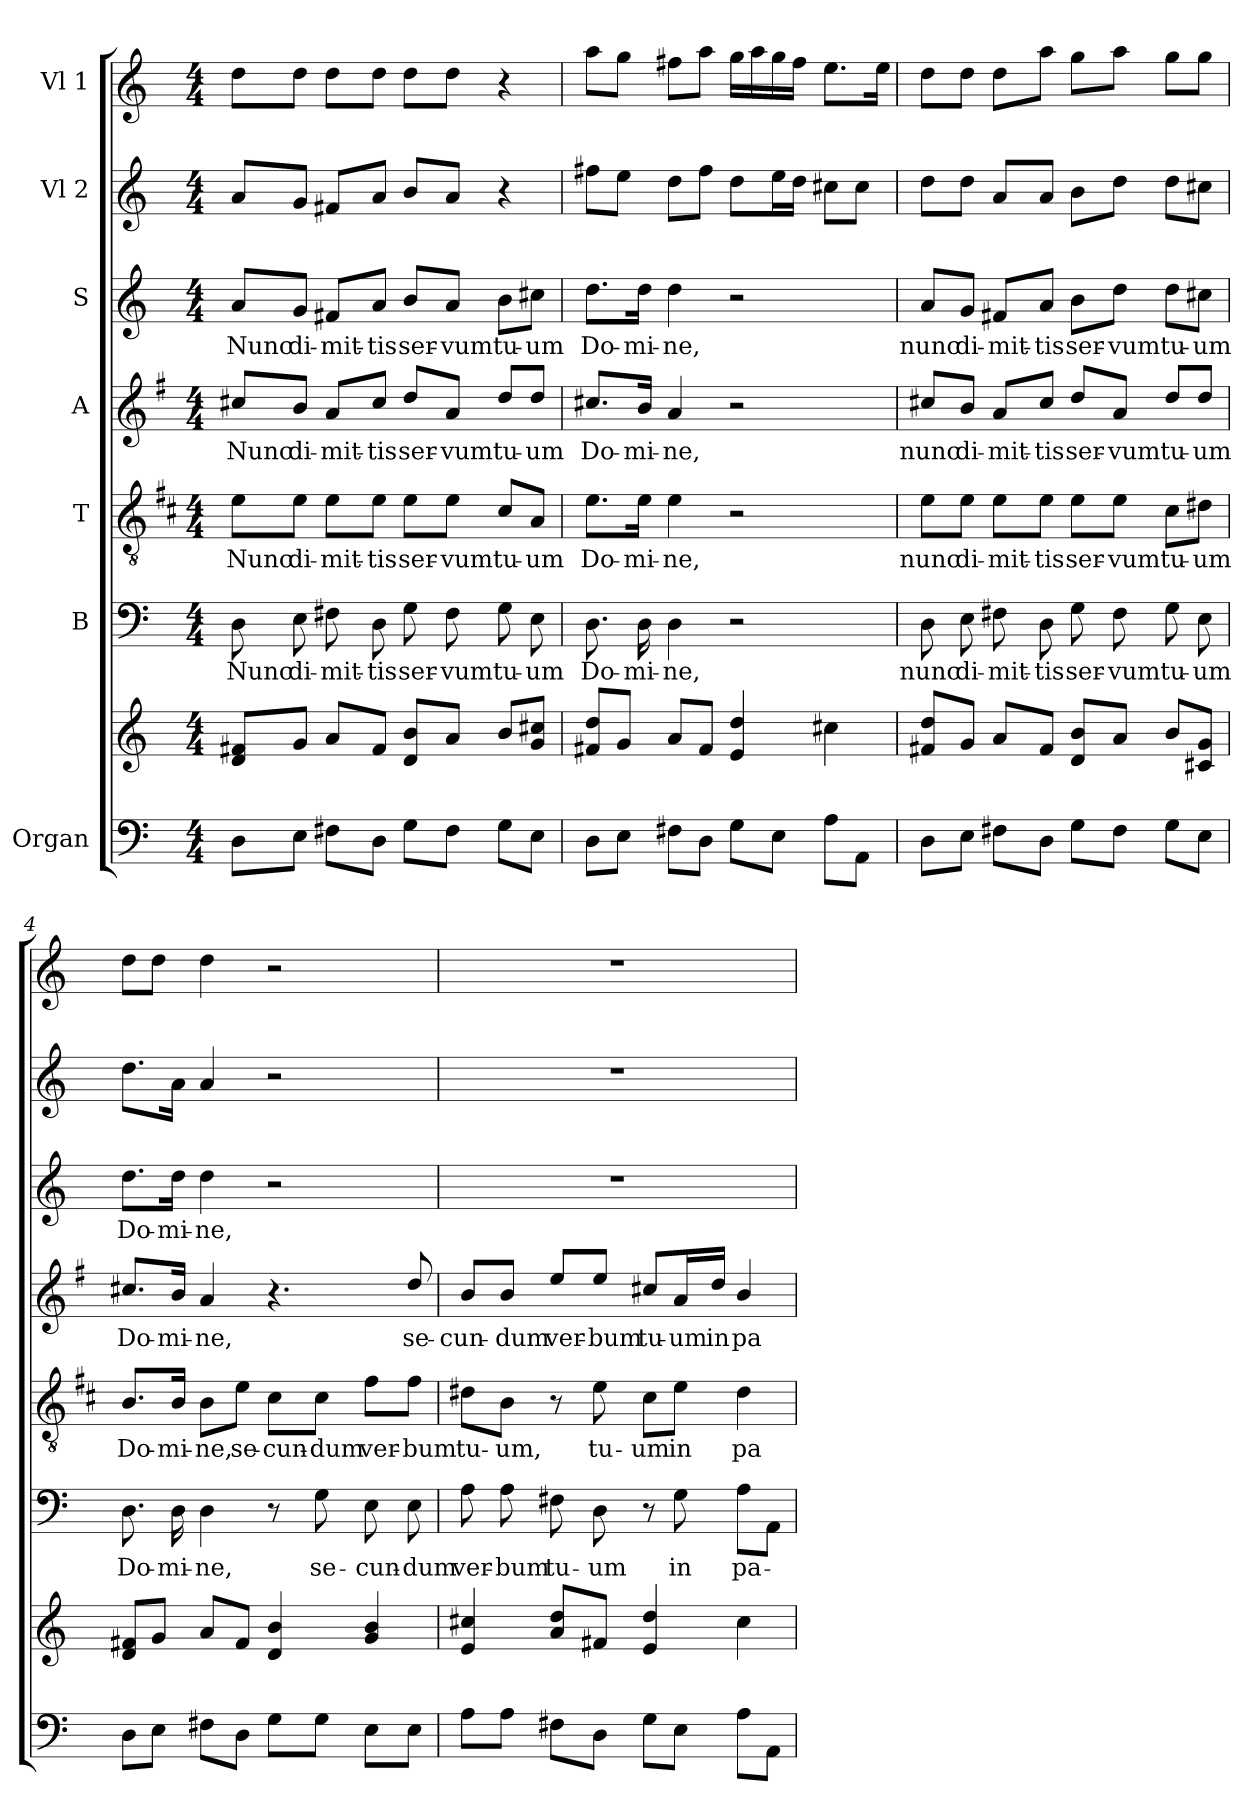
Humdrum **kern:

**kern	**kern	**kern	**text	**kern	**text	**kern	**text	**kern	**text	**kern	**kern
*part7	*part7	*part6	*part6	*part5	*part5	*part4	*part4	*part3	*part3	*part2	*part1
*staff8	*staff7	*staff6	*staff6	*staff5	*staff5	*staff4	*staff4	*staff3	*staff3	*staff2	*staff1
*I"Organ	*	*I"B	*	*I"T	*	*I"A	*	*I"S	*	*I"Vl 2	*I"Vl 1
!!LO:PB:g=z
*clefF4	*clefG2	*clefF4	*	*clefGv2	*	*clefG2	*	*clefG2	*	*clefG2	*clefG2
*	*	*	*	*ITrd1c2	*	*ITrd4c7	*	*	*	*	*
*k[]	*k[]	*k[]	*	*k[]	*	*k[]	*	*k[]	*	*k[]	*k[]
*C:	*C:	*C:	*	*C:	*	*C:	*	*C:	*	*C:	*C:
*M4/4	*M4/4	*M4/4	*	*M4/4	*	*M4/4	*	*M4/4	*	*M4/4	*M4/4
=1	=1	=1	=1	=1	=1	=1	=1	=1	=1	=1	=1
!	!	!	!LO:LY:b	!	!LO:LY:b	!	!LO:LY:b	!	!LO:LY:b	!	!
8D\L	8d/ 8f#X/L	8D\	Nunc	8d\L	Nunc	8f#X/L	Nunc	8a/L	Nunc	8a/L	8dd\L
!	!	!	!LO:LY:b	!	!LO:LY:b	!	!LO:LY:b	!	!LO:LY:b	!	!
8E\J	8g/J	8E\	di-	8d\J	di-	8e/J	di-	8g/J	di-	8g/J	8dd\J
!	!	!	!LO:LY:b	!	!LO:LY:b	!	!LO:LY:b	!	!LO:LY:b	!	!
8F#X\L	8a/L	8F#X\	-mit-	8d\L	-mit-	8d/L	-mit-	8f#X/L	-mit-	8f#X/L	8dd\L
!	!	!	!LO:LY:b	!	!LO:LY:b	!	!LO:LY:b	!	!LO:LY:b	!	!
8D\J	8f#/J	8D\	-tis	8d\J	-tis	8f#/J	-tis	8a/J	-tis	8a/J	8dd\J
!	!	!	!LO:LY:b	!	!LO:LY:b	!	!LO:LY:b	!	!LO:LY:b	!	!
8G\L	8d/ 8b/L	8G\	ser-	8d\L	ser-	8g/L	ser-	8b/L	ser-	8b/L	8dd\L
!	!	!	!LO:LY:b	!	!LO:LY:b	!	!LO:LY:b	!	!LO:LY:b	!	!
8F#\J	8a/J	8F#\	-vum	8d\J	-vum	8d/J	-vum	8a/J	-vum	8a/J	8dd\J
!	!	!	!LO:LY:b	!	!LO:LY:b	!	!LO:LY:b	!	!LO:LY:b	!	!
8G\L	8b/L	8G\	tu-	8B/L	tu-	8g/L	tu-	8b\L	tu-	4r	4r
!	!	!	!LO:LY:b	!	!LO:LY:b	!	!LO:LY:b	!	!LO:LY:b	!	!
8E\J	8g/ 8cc#X/J	8E\	-um	8G/J	-um	8g/J	-um	8cc#X\J	-um	.	.
=2	=2	=2	=2	=2	=2	=2	=2	=2	=2	=2	=2
!	!	!	!LO:LY:b	!	!LO:LY:b	!	!LO:LY:b	!	!LO:LY:b	!	!
8D\L	8f#X/ 8dd/L	8.D\	Do-	8.d\L	Do-	8.f#X/L	Do-	8.dd\L	Do-	8ff#X\L	8aa\L
8E\J	8g/J	.	.	.	.	.	.	.	.	8ee\J	8gg\J
!	!	!	!LO:LY:b	!	!LO:LY:b	!	!LO:LY:b	!	!LO:LY:b	!	!
.	.	16D\	-mi-	16d\Jk	-mi-	16e/Jk	-mi-	16dd\Jk	-mi-	.	.
!	!	!	!LO:LY:b	!	!LO:LY:b	!	!LO:LY:b	!	!LO:LY:b	!	!
8F#X\L	8a/L	4D\	-ne,	4d\	-ne,	4d/	-ne,	4dd\	-ne,	8dd\L	8ff#X\L
8D\J	8f#/J	.	.	.	.	.	.	.	.	8ff#\J	8aa\J
8G\L	4e/ 4dd/	2r	.	2r	.	2r	.	2r	.	8dd\L	16gg\LL
.	.	.	.	.	.	.	.	.	.	.	16aa\
8E\J	.	.	.	.	.	.	.	.	.	16ee\L	16gg\
.	.	.	.	.	.	.	.	.	.	16dd\JJ	16ff#\JJ
8A\L	4cc#X\	.	.	.	.	.	.	.	.	8cc#X\L	8.ee\L
8AA\J	.	.	.	.	.	.	.	.	.	8cc#\J	.
.	.	.	.	.	.	.	.	.	.	.	16ee\Jk
=3	=3	=3	=3	=3	=3	=3	=3	=3	=3	=3	=3
!	!	!	!LO:LY:b	!	!LO:LY:b	!	!LO:LY:b	!	!LO:LY:b	!	!
8D\L	8f#X/ 8dd/L	8D\	nunc	8d\L	nunc	8f#X/L	nunc	8a/L	nunc	8dd\L	8dd\L
!	!	!	!LO:LY:b	!	!LO:LY:b	!	!LO:LY:b	!	!LO:LY:b	!	!
8E\J	8g/J	8E\	di-	8d\J	di-	8e/J	di-	8g/J	di-	8dd\J	8dd\J
!	!	!	!LO:LY:b	!	!LO:LY:b	!	!LO:LY:b	!	!LO:LY:b	!	!
8F#X\L	8a/L	8F#X\	-mit-	8d\L	-mit-	8d/L	-mit-	8f#X/L	-mit-	8a/L	8dd\L
!	!	!	!LO:LY:b	!	!LO:LY:b	!	!LO:LY:b	!	!LO:LY:b	!	!
8D\J	8f#/J	8D\	-tis	8d\J	-tis	8f#/J	-tis	8a/J	-tis	8a/J	8aa\J
!	!	!	!LO:LY:b	!	!LO:LY:b	!	!LO:LY:b	!	!LO:LY:b	!	!
8G\L	8d/ 8b/L	8G\	ser-	8d\L	ser-	8g/L	ser-	8b\L	ser-	8b\L	8gg\L
!	!	!	!LO:LY:b	!	!LO:LY:b	!	!LO:LY:b	!	!LO:LY:b	!	!
8F#\J	8a/J	8F#\	-vum	8d\J	-vum	8d/J	-vum	8dd\J	-vum	8dd\J	8aa\J
!	!	!	!LO:LY:b	!	!LO:LY:b	!	!LO:LY:b	!	!LO:LY:b	!	!
8G\L	8b/L	8G\	tu-	8B\L	tu-	8g/L	tu-	8dd\L	tu-	8dd\L	8gg\L
!	!	!	!LO:LY:b	!	!LO:LY:b	!	!LO:LY:b	!	!LO:LY:b	!	!
8E\J	8c#X/ 8g/J	8E\	-um	8c#X\J	-um	8g/J	-um	8cc#X\J	-um	8cc#X\J	8gg\J
!!LO:PB:g=z
=4	=4	=4	=4	=4	=4	=4	=4	=4	=4	=4	=4
!	!	!	!LO:LY:b	!	!LO:LY:b	!	!LO:LY:b	!	!LO:LY:b	!	!
8D\L	8d/ 8f#X/L	8.D\	Do-	8.A/L	Do-	8.f#X/L	Do-	8.dd\L	Do-	8.dd\L	8dd\L
8E\J	8g/J	.	.	.	.	.	.	.	.	.	8dd\J
!	!	!	!LO:LY:b	!	!LO:LY:b	!	!LO:LY:b	!	!LO:LY:b	!	!
.	.	16D\	-mi-	16A/Jk	-mi-	16e/Jk	-mi-	16dd\Jk	-mi-	16a\Jk	.
!	!	!	!LO:LY:b	!	!LO:LY:b	!	!LO:LY:b	!	!LO:LY:b	!	!
8F#X\L	8a/L	4D\	-ne,	8A\L	-ne,	4d/	-ne,	4dd\	-ne,	4a/	4dd\
!	!	!	!	!	!LO:LY:b	!	!	!	!	!	!
8D\J	8f#/J	.	.	8d\J	se-	.	.	.	.	.	.
!	!	!	!	!	!LO:LY:b	!	!	!	!	!	!
8G\L	4d/ 4b/	8r	.	8B\L	-cun-	4.r	.	2r	.	2r	2r
!	!	!	!LO:LY:b	!	!LO:LY:b	!	!	!	!	!	!
8G\J	.	8G\	se-	8B\J	-dum	.	.	.	.	.	.
!	!	!	!LO:LY:b	!	!LO:LY:b	!	!	!	!	!	!
8E\L	4g/ 4b/	8E\	-cun-	8e\L	ver-	.	.	.	.	.	.
!	!	!	!LO:LY:b	!	!LO:LY:b	!	!LO:LY:b	!	!	!	!
8E\J	.	8E\	-dum	8e\J	-bum	8g/	se-	.	.	.	.
=5	=5	=5	=5	=5	=5	=5	=5	=5	=5	=5	=5
!	!	!	!LO:LY:b	!	!LO:LY:b	!	!LO:LY:b	!	!	!	!
8A\L	4e/ 4cc#X/	8A\	ver-	8c#X\L	tu-	8e/L	-cun-	1r	.	1r	1r
!	!	!	!LO:LY:b	!	!LO:LY:b	!	!LO:LY:b	!	!	!	!
8A\J	.	8A\	-bum	8A\J	-um,	8e/J	-dum	.	.	.	.
!	!	!	!LO:LY:b	!	!	!	!LO:LY:b	!	!	!	!
8F#X\L	8a/ 8dd/L	8F#X\	tu-	8r	.	8a/L	ver-	.	.	.	.
!	!	!	!LO:LY:b	!	!LO:LY:b	!	!LO:LY:b	!	!	!	!
8D\J	8f#X/J	8D\	-um	8d\	tu-	8a/J	-bum	.	.	.	.
!	!	!	!	!	!LO:LY:b	!	!LO:LY:b	!	!	!	!
8G\L	4e/ 4dd/	8r	.	8B\L	-um	8f#X/L	tu-	.	.	.	.
!	!	!	!LO:LY:b	!	!LO:LY:b	!	!LO:LY:b	!	!	!	!
8E\J	.	8G\	in	8d\J	in	16d/L	-um	.	.	.	.
!	!	!	!	!	!	!	!LO:LY:b	!	!	!	!
.	.	.	.	.	.	16g/JJ	in	.	.	.	.
!	!	!	!LO:LY:b	!	!LO:LY:b	!	!LO:LY:b	!	!	!	!
8A\L	4cc#\	8A\L	pa-	4c#\	pa-	4e/	pa-	.	.	.	.
8AA\J	.	8AA\J	.	.	.	.	.	.	.	.	.
=	=	=	=	=	=	=	=	=	=	=	=
*-	*-	*-	*-	*-	*-	*-	*-	*-	*-	*-	*-
